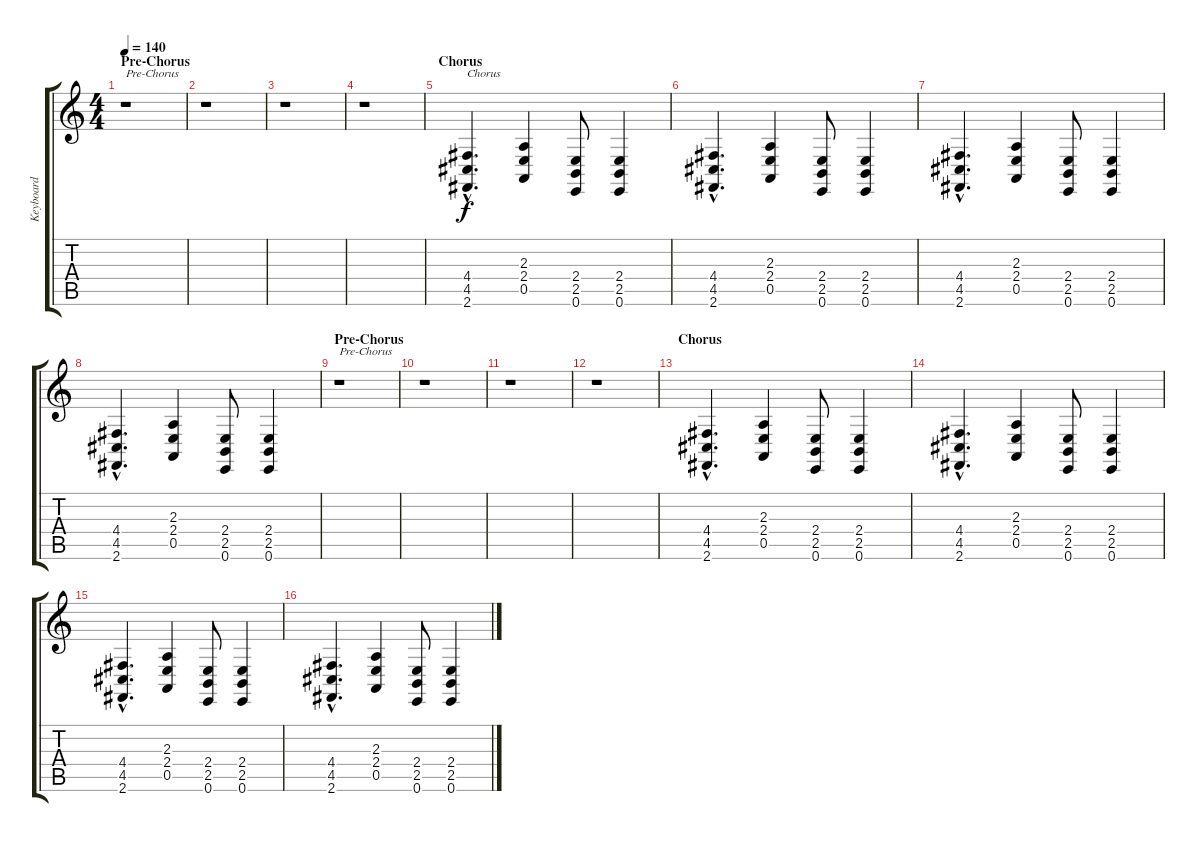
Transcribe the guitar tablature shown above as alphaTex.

\track ("Keyboard" "Keyboard") {instrument lead8bassandlead}
\staff {score tabs}
\tuning (E4 B3 G3 D3 A2 E2) {hide}
\ts (4 4)
\section ("" "Pre-Chorus")
\tempo 140
\clef g2
\ks c
r.1{txt "Pre-Chorus" dy f} |
r.1 |
r.1 |
r.1 |
\section ("" "Chorus")
(4.4{hac} 4.5{hac} 2.6{hac}).4{d txt "Chorus" instrument lead8bassandlead} (2.3 2.4 0.5).4 (2.4 2.5 0.6).8 (2.4 2.5 0.6).4 |
(4.4{hac} 4.5{hac} 2.6{hac}).4{d} (2.3 2.4 0.5).4 (2.4 2.5 0.6).8 (2.4 2.5 0.6).4 |
(4.4{hac} 4.5{hac} 2.6{hac}).4{d} (2.3 2.4 0.5).4 (2.4 2.5 0.6).8 (2.4 2.5 0.6).4 |
(4.4{hac} 4.5{hac} 2.6{hac}).4{d} (2.3 2.4 0.5).4 (2.4 2.5 0.6).8 (2.4 2.5 0.6).4 |
\section ("" "Pre-Chorus")
r.1{txt "Pre-Chorus"} |
r.1 |
r.1 |
r.1 |
\section ("" "Chorus")
(4.4{hac} 4.5{hac} 2.6{hac}).4{d} (2.3 2.4 0.5).4 (2.4 2.5 0.6).8 (2.4 2.5 0.6).4 |
(4.4{hac} 4.5{hac} 2.6{hac}).4{d} (2.3 2.4 0.5).4 (2.4 2.5 0.6).8 (2.4 2.5 0.6).4 |
(4.4{hac} 4.5{hac} 2.6{hac}).4{d} (2.3 2.4 0.5).4 (2.4 2.5 0.6).8 (2.4 2.5 0.6).4 |
(4.4{hac} 4.5{hac} 2.6{hac}).4{d} (2.3 2.4 0.5).4 (2.4 2.5 0.6).8 (2.4 2.5 0.6).4
